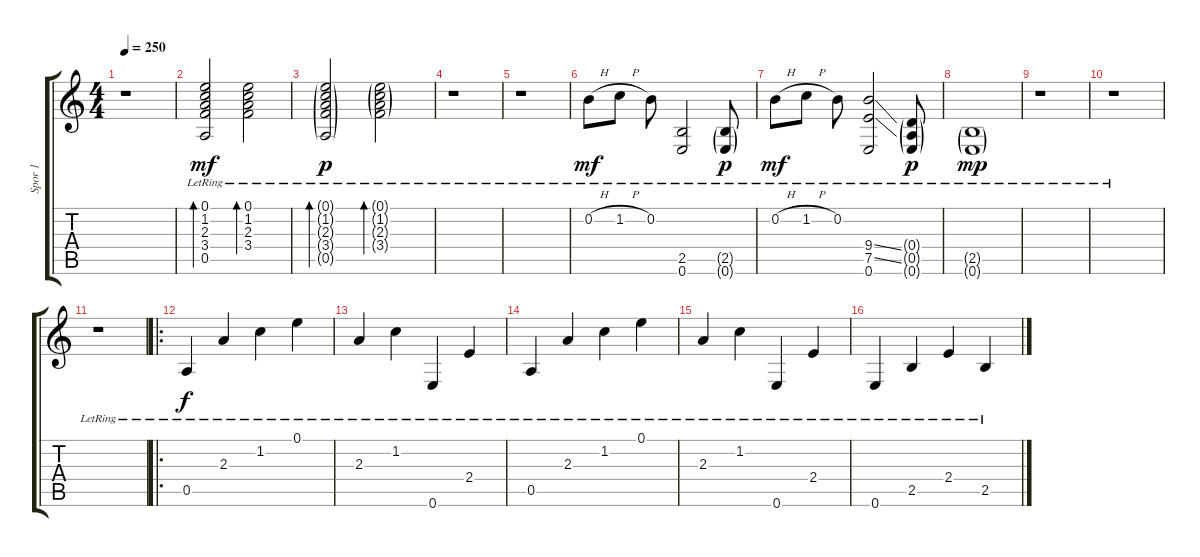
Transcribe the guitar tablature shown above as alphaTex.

\track ("Spor 1" "Spor 1") {instrument acousticguitarsteel}
\staff {score tabs}
\tuning (E4 B3 G3 D3 A2 E2) {hide}
\ts (4 4)
\tempo 250
\clef g2
\ks c
r.1{dy mp} |
(0.1{lr} 1.2{lr} 2.3{lr} 3.4{lr} 0.5{lr}).2{bd 480 dy mf} (0.1{lr} 1.2{lr} 2.3{lr} 3.4{lr}).2{bd 480} |
(0.1{g lr} 1.2{g lr} 2.3{g lr} 3.4{g lr} 0.5{g lr}).2{bd 480 dy p} (0.1{g lr} 1.2{g lr} 2.3{g lr} 3.4{g lr}).2{bd 480} |
r.1 |
r.1 |
0.2{h lr}.8{dy mf} 1.2{h lr}.8 0.2{lr}.8 (2.5{lr} 0.6{lr}).2 (2.5{g} 0.6{g lr}).8{dy p} |
0.2{h lr}.8{dy mf} 1.2{h lr}.8 0.2{lr}.8 (9.4{ss} 7.5{ss lr} 0.6).2 (0.4{g} 0.5{g} 0.6{g lr}).8{dy p} |
(2.5{g lr} 0.6{g}).1{dy mp} |
r.1 |
r.1 |
r.1 |
\ro
0.5{lr}.4{dy f} 2.3{lr}.4 1.2{lr}.4 0.1{lr}.4 |
2.3{lr}.4 1.2{lr}.4 0.6{lr}.4 2.4{lr}.4 |
0.5{lr}.4 2.3{lr}.4 1.2{lr}.4 0.1{lr}.4 |
2.3{lr}.4 1.2{lr}.4 0.6{lr}.4 2.4{lr}.4 |
0.6{lr}.4 2.5{lr}.4 2.4{lr}.4 2.5{lr}.4
